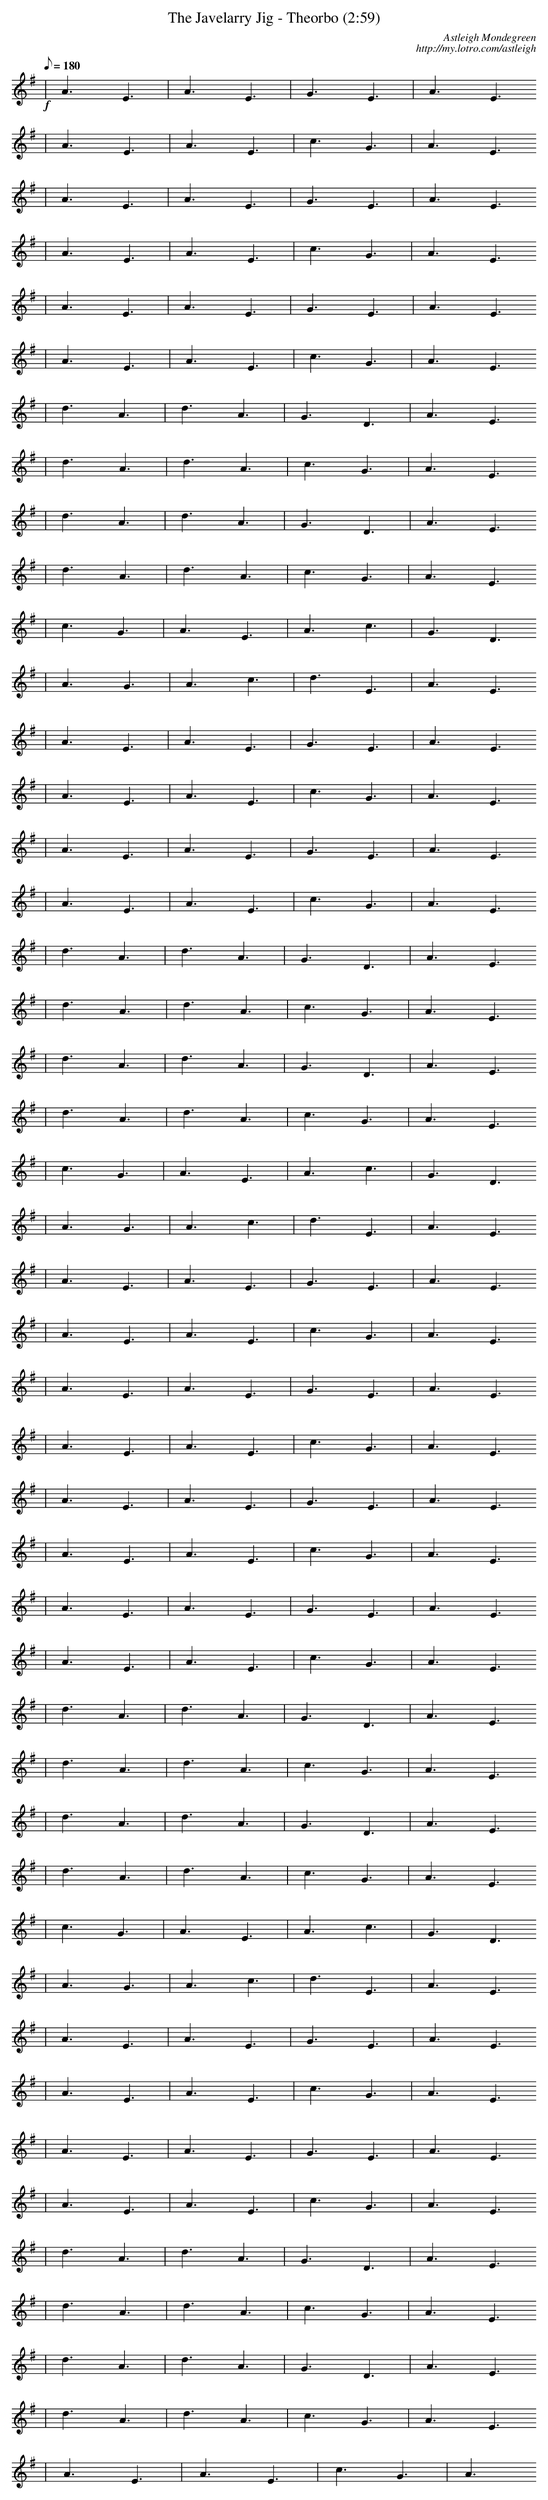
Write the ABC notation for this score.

X:1
T:The Javelarry Jig - Theorbo (2:59)
C:Astleigh Mondegreen
C:http://my.lotro.com/astleigh
L:1/8
Q:180
K:Adorian
+f+
| A3 E3 | A3 E3 | G3 E3 | A3 E3
| A3 E3 | A3 E3 | c3 G3 | A3 E3
| A3 E3 | A3 E3 | G3 E3 | A3 E3
| A3 E3 | A3 E3 | c3 G3 | A3 E3
| A3 E3 | A3 E3 | G3 E3 | A3 E3
| A3 E3 | A3 E3 | c3 G3 | A3 E3
| d3 A3 | d3 A3 | G3 D3 | A3 E3
| d3 A3 | d3 A3 | c3 G3 | A3 E3
| d3 A3 | d3 A3 | G3 D3 | A3 E3
| d3 A3 | d3 A3 | c3 G3 | A3 E3
| c3 G3 | A3 E3 | A3 c3 | G3 D3
| A3 G3 | A3 c3 | d3 E3 | A3 E3
| A3 E3 | A3 E3 | G3 E3 | A3 E3
| A3 E3 | A3 E3 | c3 G3 | A3 E3
| A3 E3 | A3 E3 | G3 E3 | A3 E3
| A3 E3 | A3 E3 | c3 G3 | A3 E3
| d3 A3 | d3 A3 | G3 D3 | A3 E3
| d3 A3 | d3 A3 | c3 G3 | A3 E3
| d3 A3 | d3 A3 | G3 D3 | A3 E3
| d3 A3 | d3 A3 | c3 G3 | A3 E3
| c3 G3 | A3 E3 | A3 c3 | G3 D3
| A3 G3 | A3 c3 | d3 E3 | A3 E3
| A3 E3 | A3 E3 | G3 E3 | A3 E3
| A3 E3 | A3 E3 | c3 G3 | A3 E3
| A3 E3 | A3 E3 | G3 E3 | A3 E3
| A3 E3 | A3 E3 | c3 G3 | A3 E3
| A3 E3 | A3 E3 | G3 E3 | A3 E3
| A3 E3 | A3 E3 | c3 G3 | A3 E3
| A3 E3 | A3 E3 | G3 E3 | A3 E3
| A3 E3 | A3 E3 | c3 G3 | A3 E3
| d3 A3 | d3 A3 | G3 D3 | A3 E3
| d3 A3 | d3 A3 | c3 G3 | A3 E3
| d3 A3 | d3 A3 | G3 D3 | A3 E3
| d3 A3 | d3 A3 | c3 G3 | A3 E3
| c3 G3 | A3 E3 | A3 c3 | G3 D3
| A3 G3 | A3 c3 | d3 E3 | A3 E3
| A3 E3 | A3 E3 | G3 E3 | A3 E3
| A3 E3 | A3 E3 | c3 G3 | A3 E3
| A3 E3 | A3 E3 | G3 E3 | A3 E3
| A3 E3 | A3 E3 | c3 G3 | A3 E3
| d3 A3 | d3 A3 | G3 D3 | A3 E3
| d3 A3 | d3 A3 | c3 G3 | A3 E3
| d3 A3 | d3 A3 | G3 D3 | A3 E3
| d3 A3 | d3 A3 | c3 G3 | A3 E3
| A3 E3 | A3 E3 | c3 G3 | A3
